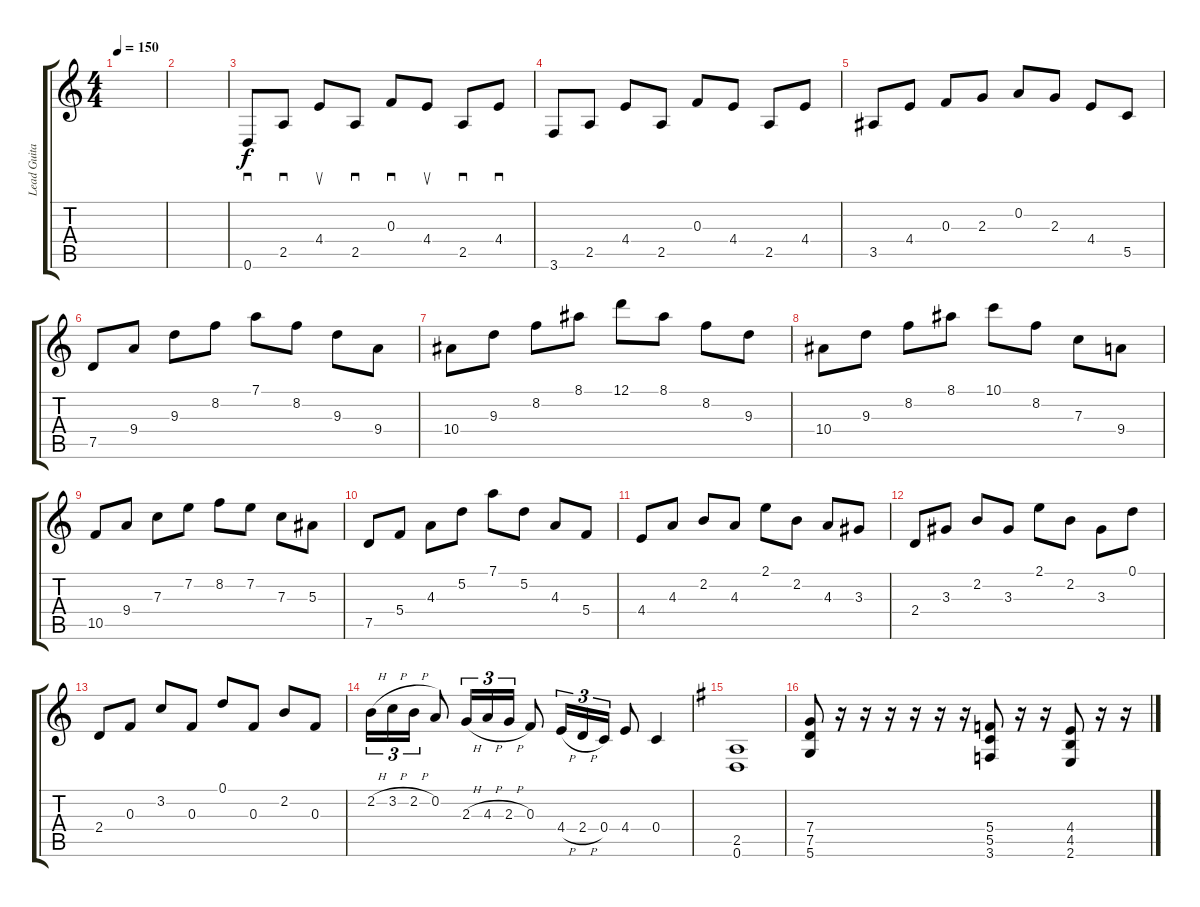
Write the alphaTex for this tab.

\track ("Lead Guitar" "Lead Guita") {instrument distortionguitar}
\staff {score tabs}
\tuning (D4 A3 F3 C3 G2 D2) {hide}
\ts (4 4)
\tempo 150
\clef g2
\ks c
|
|
0.6.8{sd} 2.5.8{sd} 4.4.8{su} 2.5.8{sd} 0.3.8{sd} 4.4.8{su} 2.5.8{sd} 4.4.8{sd} |
3.6.8 2.5.8 4.4.8 2.5.8 0.3.8 4.4.8 2.5.8 4.4.8 |
3.5.8 4.4.8 0.3.8 2.3.8 0.2.8 2.3.8 4.4.8 5.5.8 |
7.5.8 9.4.8 9.3.8 8.2.8 7.1.8 8.2.8 9.3.8 9.4.8 |
10.4.8 9.3.8 8.2.8 8.1.8 12.1.8 8.1.8 8.2.8 9.3.8 |
10.4.8 9.3.8 8.2.8 8.1.8 10.1.8 8.2.8 7.3.8 9.4.8 |
10.5.8 9.4.8 7.3.8 7.2.8 8.2.8 7.2.8 7.3.8 5.3.8 |
7.5.8 5.4.8 4.3.8 5.2.8 7.1.8 5.2.8 4.3.8 5.4.8 |
4.4.8 4.3.8 2.2.8 4.3.8 2.1.8 2.2.8 4.3.8 3.3.8 |
2.4.8 3.3.8 2.2.8 3.3.8 2.1.8 2.2.8 3.3.8 0.1.8 |
2.4.8 0.3.8 3.2.8 0.3.8 0.1.8 0.3.8 2.2.8 0.3.8 |
2.2{h}.16{tu (3 2)} 3.2{h}.16{tu (3 2)} 2.2{h}.16{tu (3 2)} 0.2.8 2.3{h}.16{tu (3 2)} 4.3{h}.16{tu (3 2)} 2.3{h}.16{tu (3 2)} 0.3.8 4.4{h}.16{tu (3 2)} 2.4{h}.16{tu (3 2)} 0.4.16{tu (3 2)} 4.4.8 0.4.4 |
\ks eminor
(2.5 0.6).1 |
\ks g
(7.4 7.5 5.6).8 r.16 r.16 r.16 r.16 r.16 r.16 (5.4 5.5 3.6).8 r.16 r.16 (4.4 4.5 2.6).8 r.16 r.16
